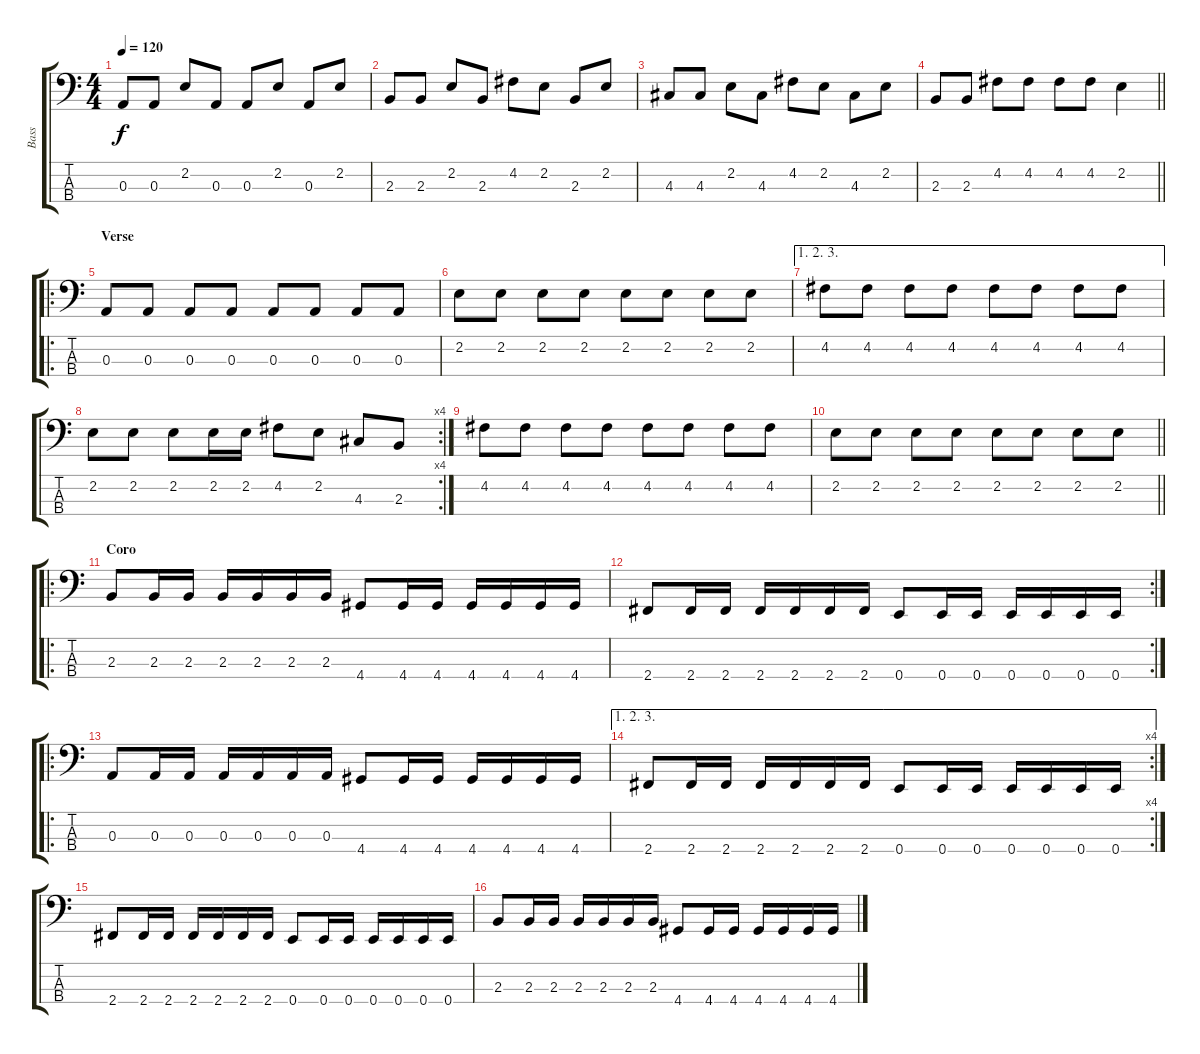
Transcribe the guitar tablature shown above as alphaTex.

\track ("Bass" "Bass") {instrument electricbasspick}
\staff {score tabs}
\tuning (G2 D2 A1 E1) {hide}
\ts (4 4)
\tempo 120
\clef f4
\ks c
0.3.8{dy f} 0.3.8 2.2.8 0.3.8 0.3.8 2.2.8 0.3.8 2.2.8 |
2.3.8 2.3.8 2.2.8 2.3.8 4.2.8 2.2.8 2.3.8 2.2.8 |
4.3.8 4.3.8 2.2.8 4.3.8 4.2.8 2.2.8 4.3.8 2.2.8 |
\barLineRight lightlight
2.3.8 2.3.8 4.2.8 4.2.8 4.2.8 4.2.8 2.2.4 |
\ro
\section ("" "Verse")
0.3.8 0.3.8 0.3.8 0.3.8 0.3.8 0.3.8 0.3.8 0.3.8 |
2.2.8 2.2.8 2.2.8 2.2.8 2.2.8 2.2.8 2.2.8 2.2.8 |
\ae (1 2 3)
4.2.8 4.2.8 4.2.8 4.2.8 4.2.8 4.2.8 4.2.8 4.2.8 |
\rc 4
2.2.8 2.2.8 2.2.8 2.2.16 2.2.16 4.2.8 2.2.8 4.3.8 2.3.8 |
4.2.8 4.2.8 4.2.8 4.2.8 4.2.8 4.2.8 4.2.8 4.2.8 |
\barLineRight lightlight
2.2.8 2.2.8 2.2.8 2.2.8 2.2.8 2.2.8 2.2.8 2.2.8 |
\ro
\section ("" "Coro")
2.3.8 2.3.16 2.3.16 2.3.16 2.3.16 2.3.16 2.3.16 4.4.8 4.4.16 4.4.16 4.4.16 4.4.16 4.4.16 4.4.16 |
\rc 2
2.4.8 2.4.16 2.4.16 2.4.16 2.4.16 2.4.16 2.4.16 0.4.8 0.4.16 0.4.16 0.4.16 0.4.16 0.4.16 0.4.16 |
\ro
0.3.8 0.3.16 0.3.16 0.3.16 0.3.16 0.3.16 0.3.16 4.4.8 4.4.16 4.4.16 4.4.16 4.4.16 4.4.16 4.4.16 |
\ae (1 2 3)
\rc 4
2.4.8 2.4.16 2.4.16 2.4.16 2.4.16 2.4.16 2.4.16 0.4.8 0.4.16 0.4.16 0.4.16 0.4.16 0.4.16 0.4.16 |
2.4.8 2.4.16 2.4.16 2.4.16 2.4.16 2.4.16 2.4.16 0.4.8 0.4.16 0.4.16 0.4.16 0.4.16 0.4.16 0.4.16 |
2.3.8 2.3.16 2.3.16 2.3.16 2.3.16 2.3.16 2.3.16 4.4.8 4.4.16 4.4.16 4.4.16 4.4.16 4.4.16 4.4.16
